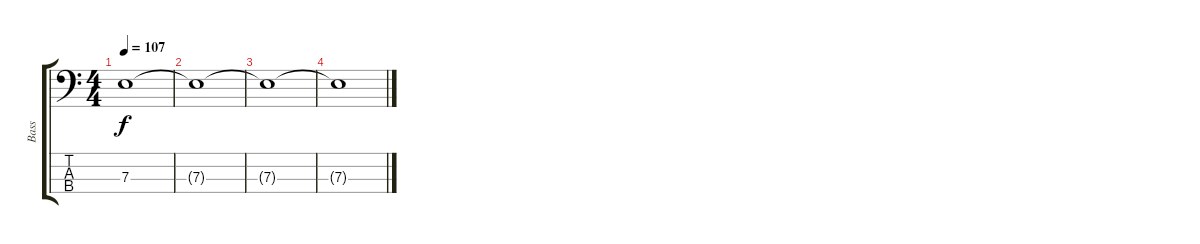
\track ("Bass" "Bass") {instrument electricbasspick}
\staff {score tabs}
\tuning (G2 D2 A1 E1) {hide}
\ts (4 4)
\tempo 107
\clef f4
\ks c
7.3{t}.1{dy f} |
7.3{t}.1 |
7.3{t}.1 |
7.3{t}.1
